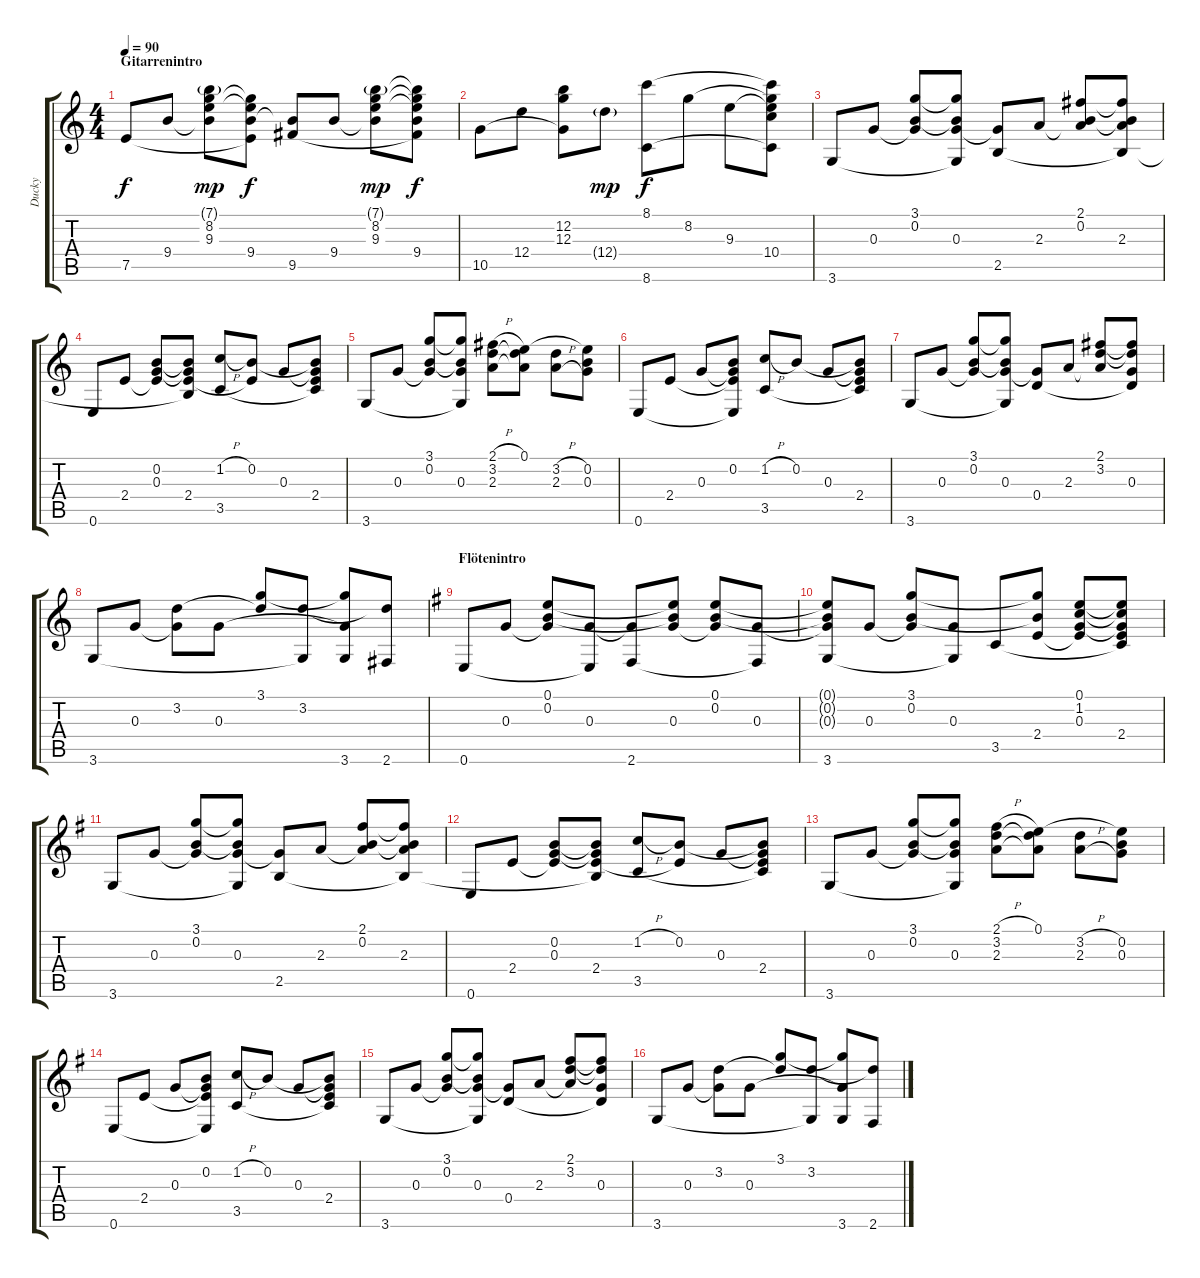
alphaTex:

\track ("Ducky" "Ducky") {instrument acousticguitarnylon}
\staff {score tabs}
\tuning (E4 B3 G3 D3 A2 E2) {hide}
\ts (4 4)
\section ("" "Gitarrenintro")
\tempo 90
\clef g2
\ks c
7.5.8{dy f instrument acousticguitarnylon} 9.4.8 (7.1{g} 8.2 9.3 9.4{t}).8{dy mp} (8.2{t} 9.3{t} 9.4 7.5{t}).8{dy f} (9.4{t} 9.5).8 9.4.8 (7.1{g} 8.2 9.3 9.4{t}).8{dy mp} (7.1{t} 8.2{t} 9.3{t} 9.4 9.5{t}).8{dy f} |
10.5.8 12.4.8 (12.2 12.3 10.5{t}).8 12.4{g}.8{dy mp} (8.1 8.6).8{dy f} 8.2.8 9.3.8 (8.1{t} 8.2{t} 9.3{t} 10.4 8.6{t}).8 |
3.6.8 0.3.8 (3.1 0.2 0.3{t}).8 (3.1{t} 0.2{t} 0.3 3.6{t}).8 (0.3{t} 2.5).8 2.3.8 (2.1 0.2 2.3{t}).8 (2.1{t} 0.2{t} 2.3 2.5{t}).8 |
0.6.8 2.4.8 (0.2 0.3 2.4{t}).8 (0.2{t} 0.3{t} 2.4 2.5{t}).8 (1.2{h} 3.5).8 (0.2 2.4{t}).8 0.3.8 (0.2{t} 0.3{t} 2.4 3.5{t}).8 |
3.6.8 0.3.8 (3.1 0.2 0.3{t}).8 (3.1{t} 0.2{t} 0.3 3.6{t}).8 (2.1{h} 3.2 2.3).8 (0.1 3.2{t} 2.3{t}).8 (3.2{h} 2.3{h}).8 (0.1{t} 0.2 0.3).8 |
0.6.8 2.4.8 0.3.8 (0.2 0.3{t} 2.4{t} 0.6{t}).8 (1.2{h} 3.5).8 0.2.8 0.3.8 (0.2{t} 0.3{t} 2.4 3.5{t}).8 |
3.6.8 0.3.8 (3.1 0.2 0.3{t}).8 (3.1{t} 0.2{t} 0.3 3.6{t}).8 (0.3{t} 0.4).8 2.3.8 (2.1 3.2 2.3{t}).8 (2.1{t} 3.2{t} 0.3 0.4{t}).8 |
3.6.8 0.3.8 (3.2 0.3{t}).8 0.3.8 (3.1 3.2{t}).8 (3.2 3.6{t}).8 (3.1{t} 0.3{t} 3.6).8 (3.2{t} 2.6).8 |
\section ("" "Flötenintro")
\ks g
0.6.8 0.3.8 (0.1 0.2 0.3{t}).8 (0.3 0.6{t}).8 (0.3{t} 2.6).8 (0.1{t} 0.2{t} 0.3).8 (0.1 0.2 0.3{t}).8 (0.3 2.6{t}).8 |
(0.1{t} 0.2{t} 0.3{t} 3.6).8 0.3.8 (3.1 0.2 0.3{t}).8 (0.3 3.6{t}).8 3.5.8 (3.1{t} 0.2{t} 2.4).8 (0.1 1.2 0.3 2.4{t}).8 (0.1{t} 1.2{t} 0.3{t} 2.4 3.5{t}).8 |
3.6.8 0.3.8 (3.1 0.2 0.3{t}).8 (3.1{t} 0.2{t} 0.3 3.6{t}).8 (0.3{t} 2.5).8 2.3.8 (2.1 0.2 2.3{t}).8 (2.1{t} 0.2{t} 2.3 2.5{t}).8 |
0.6.8 2.4.8 (0.2 0.3 2.4{t}).8 (0.2{t} 0.3{t} 2.4 2.5{t}).8 (1.2{h} 3.5).8 (0.2 2.4{t}).8 0.3.8 (0.2{t} 0.3{t} 2.4 3.5{t}).8 |
3.6.8 0.3.8 (3.1 0.2 0.3{t}).8 (3.1{t} 0.2{t} 0.3 3.6{t}).8 (2.1{h} 3.2 2.3).8 (0.1 3.2{t} 2.3{t}).8 (3.2{h} 2.3{h}).8 (0.1{t} 0.2 0.3).8 |
0.6.8 2.4.8 0.3.8 (0.2 0.3{t} 2.4{t} 0.6{t}).8 (1.2{h} 3.5).8 0.2.8 0.3.8 (0.2{t} 0.3{t} 2.4 3.5{t}).8 |
3.6.8 0.3.8 (3.1 0.2 0.3{t}).8 (3.1{t} 0.2{t} 0.3 3.6{t}).8 (0.3{t} 0.4).8 2.3.8 (2.1 3.2 2.3{t}).8 (2.1{t} 3.2{t} 0.3 0.4{t}).8 |
3.6.8 0.3.8 (3.2 0.3{t}).8 0.3.8 (3.1 3.2{t}).8 (3.2 3.6{t}).8 (3.1{t} 0.3{t} 3.6).8 (3.2{t} 2.6).8
